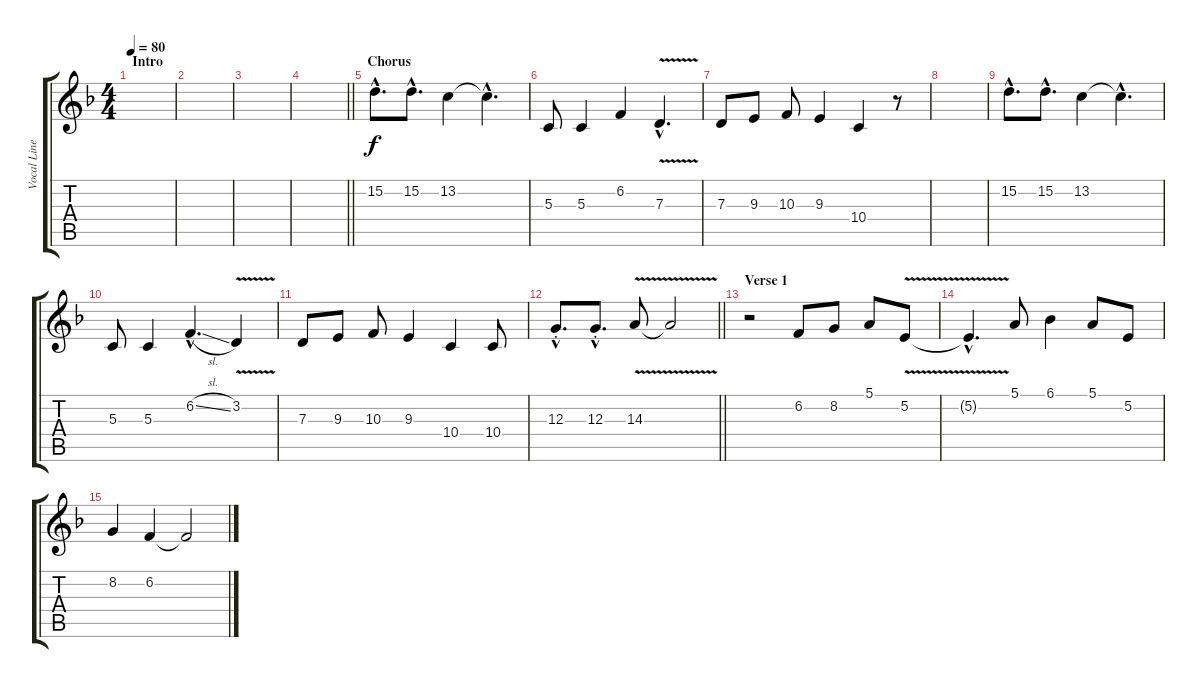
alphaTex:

\track ("Vocal Line" "Vocal Line") {instrument sopranosax}
\staff {score tabs}
\tuning (E4 B3 G3 D3 A2 E2) {hide}
\ts (4 4)
\section ("" "Intro")
\tempo 80
\clef g2
\ks f
|
|
|
\barLineRight lightlight
|
\section ("" "Chorus")
15.2{hac}.8{d} 15.2{hac}.8{d} 13.2.4 13.2{hac t}.4{d} |
5.3.8 5.3.4 6.2.4 7.3{v hac}.4{d} |
7.3.8 9.3.8 10.3.8 9.3.4 10.4.4 r.8 |
|
15.2{hac}.8{d} 15.2{hac}.8{d} 13.2.4 13.2{hac t}.4{d} |
5.3.8 5.3.4 6.2{sl hac}.4{d} 3.2{v}.4 |
7.3.8 9.3.8 10.3.8 9.3.4 10.4.4 10.4.8 |
\barLineRight lightlight
12.3{hac st}.8{d} 12.3{hac st}.8{d} 14.3{v}.8 14.3{t}.2 |
\section ("" "Verse 1")
r.2 6.2.8 8.2.8 5.1.8 5.2{v}.8 |
5.2{hac t}.4{d} 5.1.8 6.1.4 5.1.8 5.2.8 |
8.2.4 6.2.4 6.2{t}.2
